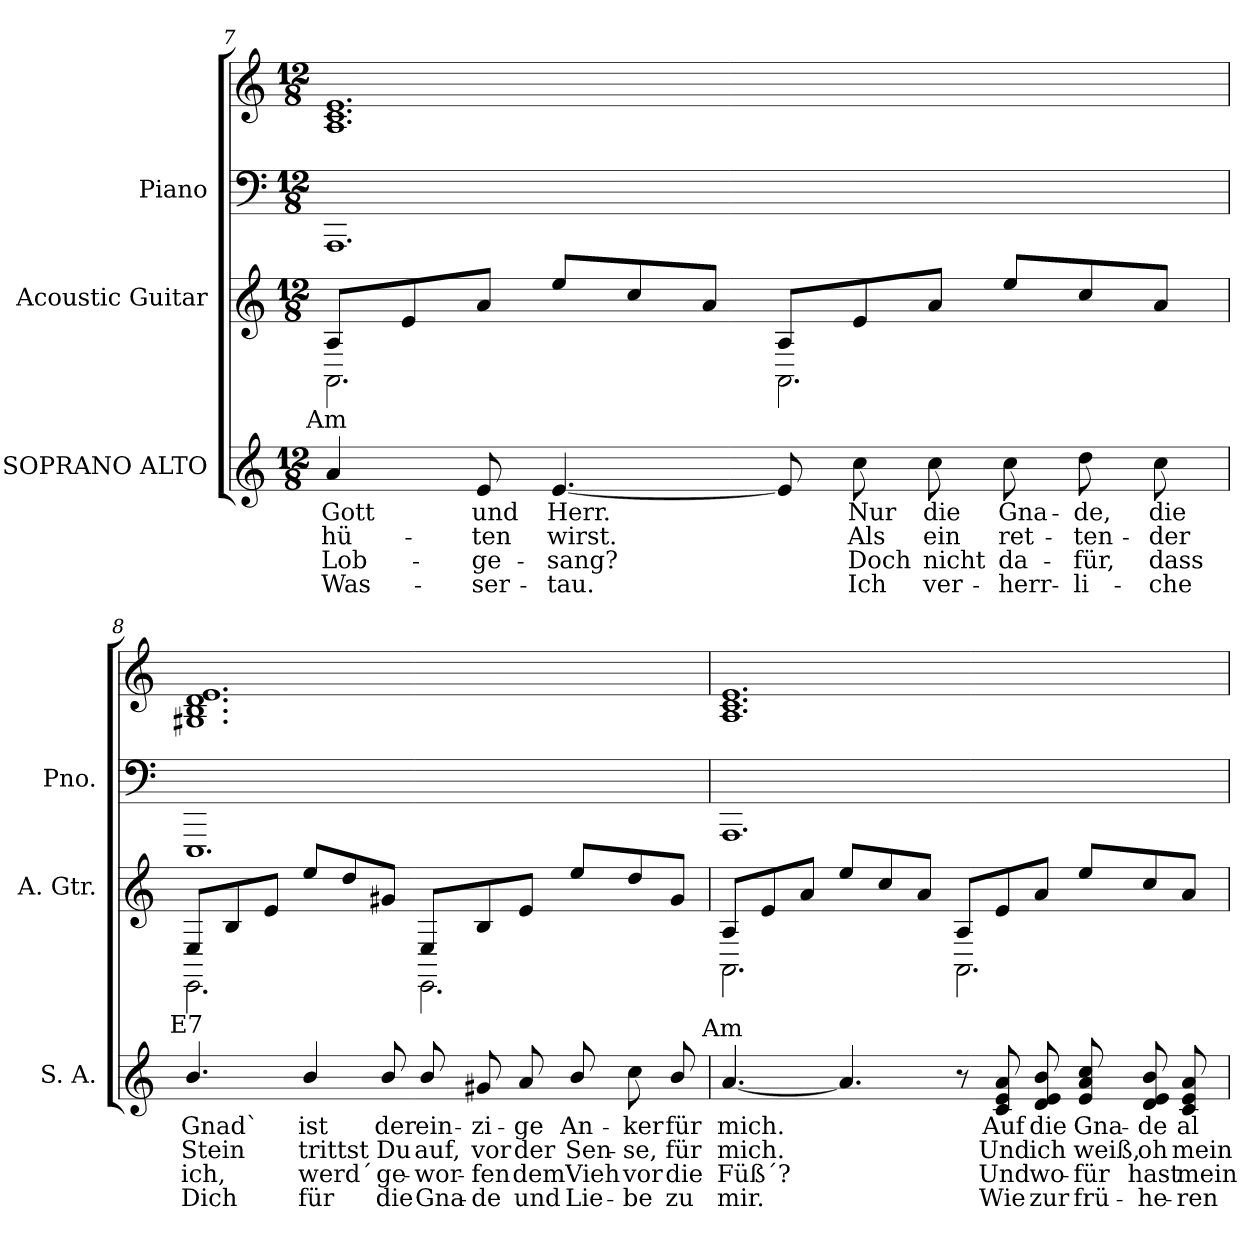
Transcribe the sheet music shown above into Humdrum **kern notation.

**kern	**text	**text	**text	**text	**kern	**kern	**kern
*part3	*part3	*part3	*part3	*part3	*part2	*part1	*part1
*staff4	*staff4	*staff4	*staff4	*staff4	*staff3	*staff2	*staff1
*I"SOPRANO ALTO	*	*	*	*	*I"Acoustic Guitar	*I"Piano	*
*I'S. A.	*	*	*	*	*I'A. Gtr.	*I'Pno.	*
!!LO:LB:g=z
*clefG2	*	*	*	*	*clefG2	*clefF4	*clefG2
*	*	*	*	*	*ITrd7c12	*	*
*k[]	*	*	*	*	*k[]	*k[]	*k[]
*C:	*	*	*	*	*C:	*C:	*C:
*M12/8	*	*	*	*	*M12/8	*M12/8	*M12/8
=7	=7	=7	=7	=7	=7	=7	=7
!LO:TX:a:cj:t=Am	!	!	!	!	!	!	!
!	!LO:LY:b:color=#000000	!LO:LY:b:color=#000000	!LO:LY:b:color=#000000	!LO:LY:b:color=#000000	!	!	!
*	*	*	*	*	*^	*	*
4ai/	Gott	hü-	Lob-	Was-	8AAi/L	2.AAAi\	1.AAAi/	1.Ai/ 1.ci 1.ei
.	.	.	.	.	8Ei/	.	.	.
!	!LO:LY:b:color=#000000	!LO:LY:b:color=#000000	!LO:LY:b:color=#000000	!LO:LY:b:color=#000000	!	!	!	!
8ei/	und	-ten	-ge-	-ser-	8Ai/J	.	.	.
!	!LO:LY:b:color=#000000	!LO:LY:b:color=#000000	!LO:LY:b:color=#000000	!LO:LY:b:color=#000000	!	!	!	!
[4.ei/	Herr.	wirst.	-sang?	-tau.	8ei/L	.	.	.
.	.	.	.	.	8ci/	.	.	.
.	.	.	.	.	8Ai/J	.	.	.
8ei/]	.	.	.	.	8AAi/L	2.AAAi\	.	.
!	!LO:LY:b:color=#000000	!LO:LY:b:color=#000000	!LO:LY:b:color=#000000	!LO:LY:b:color=#000000	!	!	!	!
8cci\	Nur	Als	Doch	Ich	8Ei/	.	.	.
!	!LO:LY:b:color=#000000	!LO:LY:b:color=#000000	!LO:LY:b:color=#000000	!LO:LY:b:color=#000000	!	!	!	!
8cci\L	die	ein	nicht	ver-	8Ai/J	.	.	.
!	!LO:LY:b:color=#000000	!LO:LY:b:color=#000000	!LO:LY:b:color=#000000	!LO:LY:b:color=#000000	!	!	!	!
8cci\	Gna-	ret-	da-	-herr-	8ei/L	.	.	.
!	!LO:LY:b:color=#000000	!LO:LY:b:color=#000000	!LO:LY:b:color=#000000	!LO:LY:b:color=#000000	!	!	!	!
8ddi\	-de,	-ten-	-für,	-li-	8ci/	.	.	.
!	!LO:LY:b:color=#000000	!LO:LY:b:color=#000000	!LO:LY:b:color=#000000	!LO:LY:b:color=#000000	!	!	!	!
8cci\L	die	-der	dass	-che	8Ai/J	.	.	.
=8	=8	=8	=8	=8	=8	=8	=8	=8
!LO:TX:a:cj:t=E7	!	!	!	!	!	!	!	!
!	!LO:LY:b:color=#000000	!LO:LY:b:color=#000000	!LO:LY:b:color=#000000	!LO:LY:b:color=#000000	!	!	!	!
4.bi/	Gnad`	Stein	ich,	Dich	8EEi/L	2.EEEi\	1.EEEi/	1.G#Xi/ 1.Bi 1.di 1.ei
.	.	.	.	.	8BBi/	.	.	.
.	.	.	.	.	8Ei/J	.	.	.
!	!LO:LY:b:color=#000000	!LO:LY:b:color=#000000	!LO:LY:b:color=#000000	!LO:LY:b:color=#000000	!	!	!	!
4bi/	ist	trittst	werd´	für	8ei/L	.	.	.
.	.	.	.	.	8di/	.	.	.
!	!LO:LY:b:color=#000000	!LO:LY:b:color=#000000	!LO:LY:b:color=#000000	!LO:LY:b:color=#000000	!	!	!	!
8bi/	der	Du	ge-	die	8G#Xi/J	.	.	.
!	!LO:LY:b:color=#000000	!LO:LY:b:color=#000000	!LO:LY:b:color=#000000	!LO:LY:b:color=#000000	!	!	!	!
8bi/	ein-	auf,	-wor-	Gna-	8EEi/L	2.EEEi\	.	.
!	!LO:LY:b:color=#000000	!LO:LY:b:color=#000000	!LO:LY:b:color=#000000	!LO:LY:b:color=#000000	!	!	!	!
8g#Xi/	-zi-	vor	-fen	-de	8BBi/	.	.	.
!	!LO:LY:b:color=#000000	!LO:LY:b:color=#000000	!LO:LY:b:color=#000000	!LO:LY:b:color=#000000	!	!	!	!
8ai/	-ge	der	dem	und	8Ei/J	.	.	.
!	!LO:LY:b:color=#000000	!LO:LY:b:color=#000000	!LO:LY:b:color=#000000	!LO:LY:b:color=#000000	!	!	!	!
8bi/	An-	Sen-	Vieh	Lie-	8ei/L	.	.	.
!	!LO:LY:b:color=#000000	!LO:LY:b:color=#000000	!LO:LY:b:color=#000000	!LO:LY:b:color=#000000	!	!	!	!
8cci\	-ker	-se,	vor	-be	8di/	.	.	.
!	!LO:LY:b:color=#000000	!LO:LY:b:color=#000000	!LO:LY:b:color=#000000	!LO:LY:b:color=#000000	!	!	!	!
8bi/L	für	für	die	zu	8G#i/J	.	.	.
!!LO:LB:g=z
=9	=9	=9	=9	=9	=9	=9	=9	=9
!LO:TX:a:cj:t=Am	!	!	!	!	!	!	!	!
!	!LO:LY:b:color=#000000	!LO:LY:b:color=#000000	!LO:LY:b:color=#000000	!LO:LY:b:color=#000000	!	!	!	!
[4.ai/	mich.	mich.	Füß´?	mir.	8AAi/L	2.AAAi\	1.AAAi/	1.Ai/ 1.ci 1.ei
.	.	.	.	.	8Ei/	.	.	.
.	.	.	.	.	8Ai/J	.	.	.
4.ai/]	.	.	.	.	8ei/L	.	.	.
.	.	.	.	.	8ci/	.	.	.
.	.	.	.	.	8Ai/J	.	.	.
8r	.	.	.	.	8AAi/L	2.AAAi\	.	.
!	!LO:LY:b:color=#000000	!LO:LY:b:color=#000000	!LO:LY:b:color=#000000	!LO:LY:b:color=#000000	!	!	!	!
8ci/ 8ei 8aiL	Auf	Und	Und	Wie	8Ei/	.	.	.
!	!LO:LY:b:color=#000000	!LO:LY:b:color=#000000	!LO:LY:b:color=#000000	!LO:LY:b:color=#000000	!	!	!	!
8di/ 8ei 8bi	die	ich	wo-	zur	8Ai/J	.	.	.
!	!LO:LY:b:color=#000000	!LO:LY:b:color=#000000	!LO:LY:b:color=#000000	!LO:LY:b:color=#000000	!	!	!	!
8ei/ 8ai 8cciL	Gna-	weiß,	-für	frü-	8ei/L	.	.	.
!	!LO:LY:b:color=#000000	!LO:LY:b:color=#000000	!LO:LY:b:color=#000000	!LO:LY:b:color=#000000	!	!	!	!
8di/ 8ei 8bi	-de	oh	hast	-he-	8ci/	.	.	.
!	!LO:LY:b:color=#000000	!LO:LY:b:color=#000000	!LO:LY:b:color=#000000	!LO:LY:b:color=#000000	!	!	!	!
8ci/ 8ei 8aiL	al-	mein	mein	-ren	8Ai/J	.	.	.
*	*	*	*	*	*v	*v	*	*
=	=	=	=	=	=	=	=
*-	*-	*-	*-	*-	*-	*-	*-
